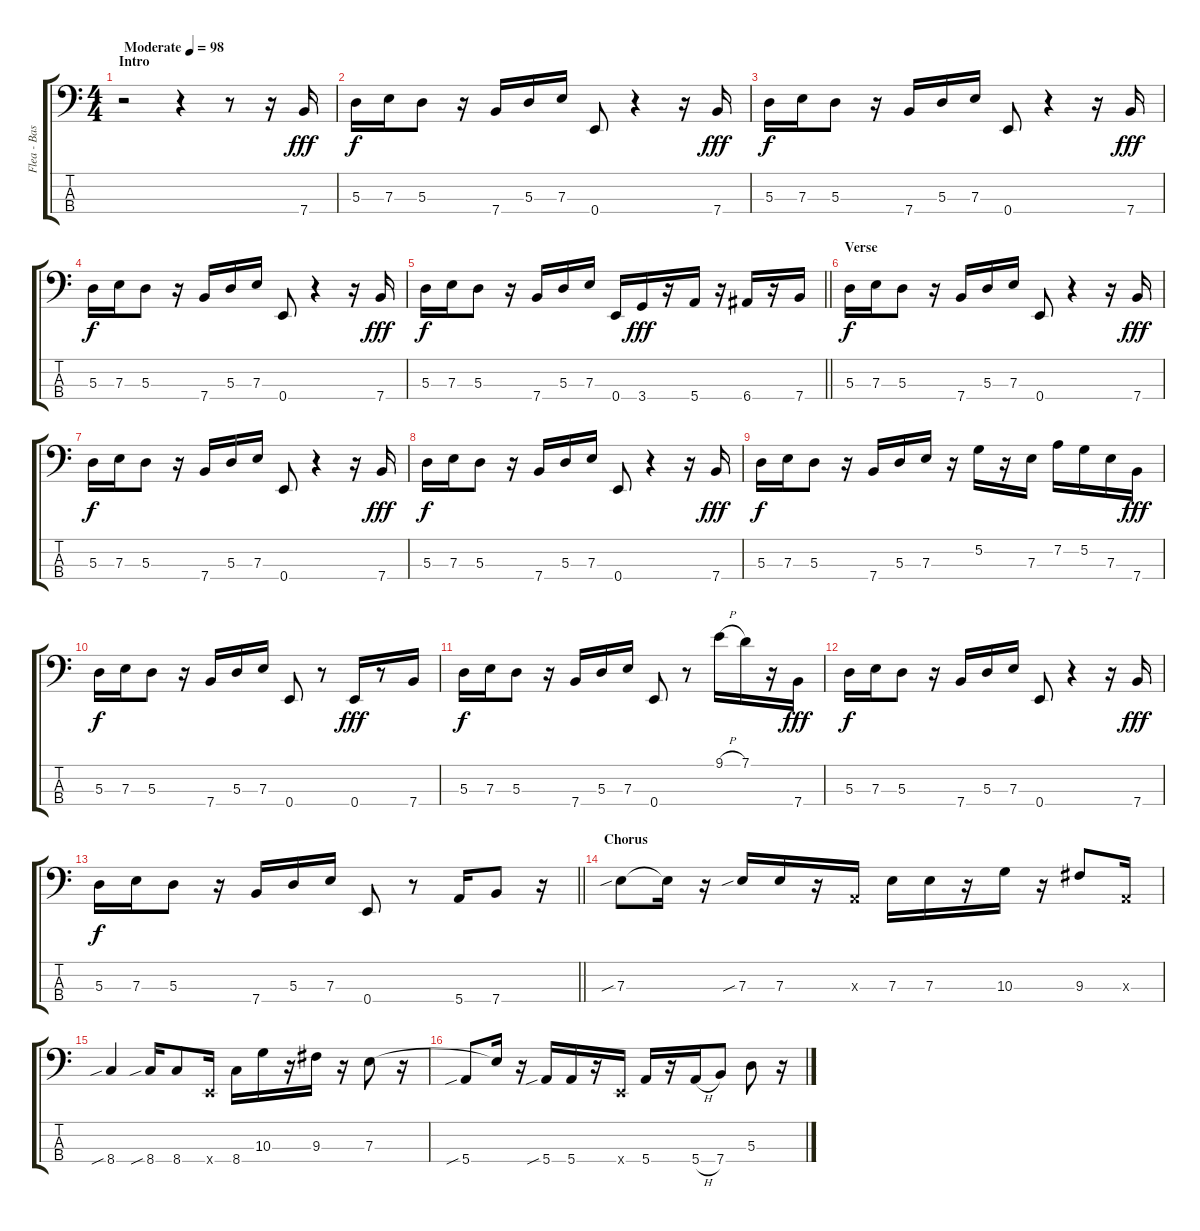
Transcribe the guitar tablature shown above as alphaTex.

\track ("Flea - Bass" "Flea - Bas") {instrument electricbassfinger}
\staff {score tabs}
\tuning (G2 D2 A1 E1) {hide}
\ts (4 4)
\section ("" "Intro")
\tempo (98 "Moderate")
\clef f4
\ks c
r.2{dy fff instrument electricbassfinger} r.4 r.8 r.16 7.4.16 |
5.3.16{dy f} 7.3.16 5.3.8 r.16 7.4.16 5.3.16 7.3.16 0.4.8 r.4 r.16 7.4.16{dy fff} |
5.3.16{dy f} 7.3.16 5.3.8 r.16 7.4.16 5.3.16 7.3.16 0.4.8 r.4 r.16 7.4.16{dy fff} |
5.3.16{dy f} 7.3.16 5.3.8 r.16 7.4.16 5.3.16 7.3.16 0.4.8 r.4 r.16 7.4.16{dy fff} |
\barLineRight lightlight
5.3.16{dy f} 7.3.16 5.3.8 r.16 7.4.16 5.3.16 7.3.16 0.4.16 3.4.16{dy fff} r.16 5.4.16 r.16 6.4.16 r.16 7.4.16 |
\section ("" "Verse")
5.3.16{dy f} 7.3.16 5.3.8 r.16 7.4.16 5.3.16 7.3.16 0.4.8 r.4 r.16 7.4.16{dy fff} |
5.3.16{dy f} 7.3.16 5.3.8 r.16 7.4.16 5.3.16 7.3.16 0.4.8 r.4 r.16 7.4.16{dy fff} |
5.3.16{dy f} 7.3.16 5.3.8 r.16 7.4.16 5.3.16 7.3.16 0.4.8 r.4 r.16 7.4.16{dy fff} |
5.3.16{dy f} 7.3.16 5.3.8 r.16 7.4.16 5.3.16 7.3.16 r.16 5.2.16 r.16 7.3.16 7.2.16 5.2.16 7.3.16 7.4.16{dy fff} |
5.3.16{dy f} 7.3.16 5.3.8 r.16 7.4.16 5.3.16 7.3.16 0.4.8 r.8 0.4.16{dy fff} r.8 7.4.16 |
5.3.16{dy f} 7.3.16 5.3.8 r.16 7.4.16 5.3.16 7.3.16 0.4.8 r.8 9.1{h}.16 7.1.16 r.16 7.4.16{dy fff} |
5.3.16{dy f} 7.3.16 5.3.8 r.16 7.4.16 5.3.16 7.3.16 0.4.8 r.4 r.16 7.4.16{dy fff} |
\barLineRight lightlight
5.3.16{dy f} 7.3.16 5.3.8 r.16 7.4.16 5.3.16 7.3.16 0.4.8 r.8 5.4.16 7.4.8 r.16 |
\section ("" "Chorus")
7.3{sib}.8 7.3{t}.16 r.16 7.3{sib}.16 7.3.16 r.16 0.3{x}.16 7.3.16 7.3.16 r.16 10.3.16 r.16 9.3.8 0.3{x}.16 |
8.4{sib}.4 8.4{sib}.16 8.4.8 0.4{x}.16 8.4.16 10.3.16 r.16 9.3.16 r.16 7.3.8 r.16 |
5.4{sib}.8 7.3{t}.16 r.16 5.4{sib}.16 5.4.16 r.16 0.4{x}.16 5.4.16 r.16 5.4{h}.16 7.4.8 5.3.8 r.16
